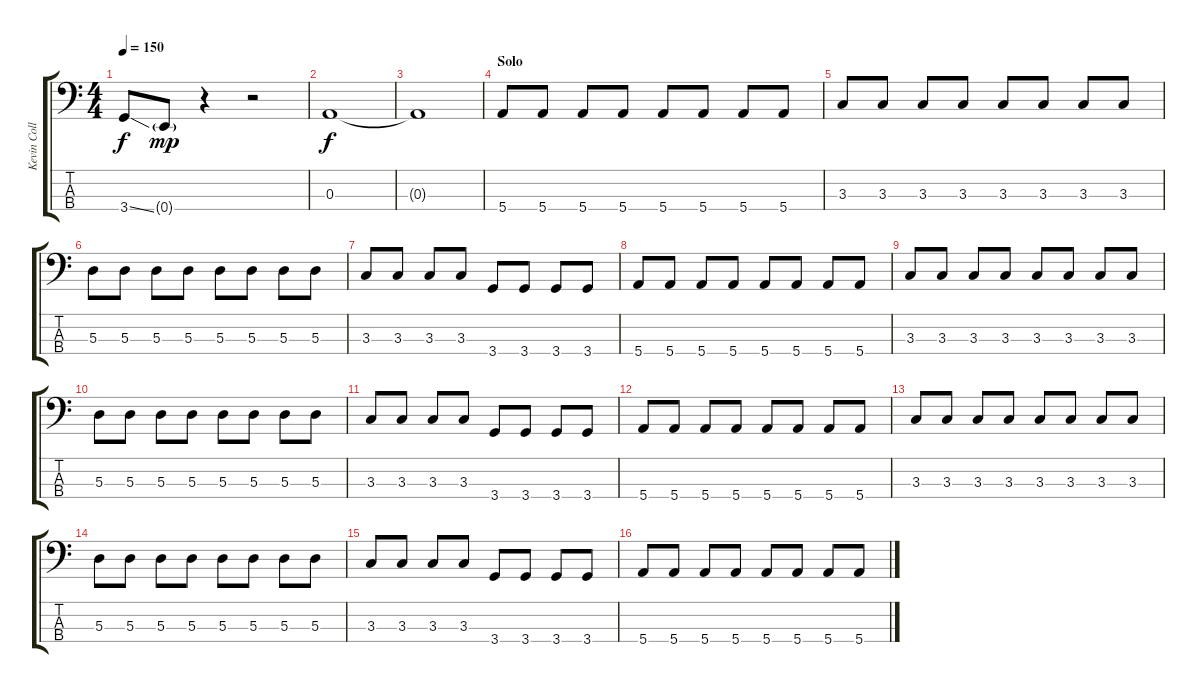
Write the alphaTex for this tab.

\track ("Kevin Collier" "Kevin Coll") {instrument electricbasspick}
\staff {score tabs}
\tuning (G2 D2 A1 E1) {hide}
\ts (4 4)
\tempo 150
\clef f4
\ks c
3.4{ss}.8{dy f} 0.4{g}.8{dy mp} r.4 r.2 |
0.3.1{dy f} |
0.3{t}.1 |
\section ("" "Solo")
5.4.8 5.4.8 5.4.8 5.4.8 5.4.8 5.4.8 5.4.8 5.4.8 |
3.3.8 3.3.8 3.3.8 3.3.8 3.3.8 3.3.8 3.3.8 3.3.8 |
5.3.8 5.3.8 5.3.8 5.3.8 5.3.8 5.3.8 5.3.8 5.3.8 |
3.3.8 3.3.8 3.3.8 3.3.8 3.4.8 3.4.8 3.4.8 3.4.8 |
5.4.8 5.4.8 5.4.8 5.4.8 5.4.8 5.4.8 5.4.8 5.4.8 |
3.3.8 3.3.8 3.3.8 3.3.8 3.3.8 3.3.8 3.3.8 3.3.8 |
5.3.8 5.3.8 5.3.8 5.3.8 5.3.8 5.3.8 5.3.8 5.3.8 |
3.3.8 3.3.8 3.3.8 3.3.8 3.4.8 3.4.8 3.4.8 3.4.8 |
5.4.8 5.4.8 5.4.8 5.4.8 5.4.8 5.4.8 5.4.8 5.4.8 |
3.3.8 3.3.8 3.3.8 3.3.8 3.3.8 3.3.8 3.3.8 3.3.8 |
5.3.8 5.3.8 5.3.8 5.3.8 5.3.8 5.3.8 5.3.8 5.3.8 |
3.3.8 3.3.8 3.3.8 3.3.8 3.4.8 3.4.8 3.4.8 3.4.8 |
5.4.8 5.4.8 5.4.8 5.4.8 5.4.8 5.4.8 5.4.8 5.4.8
